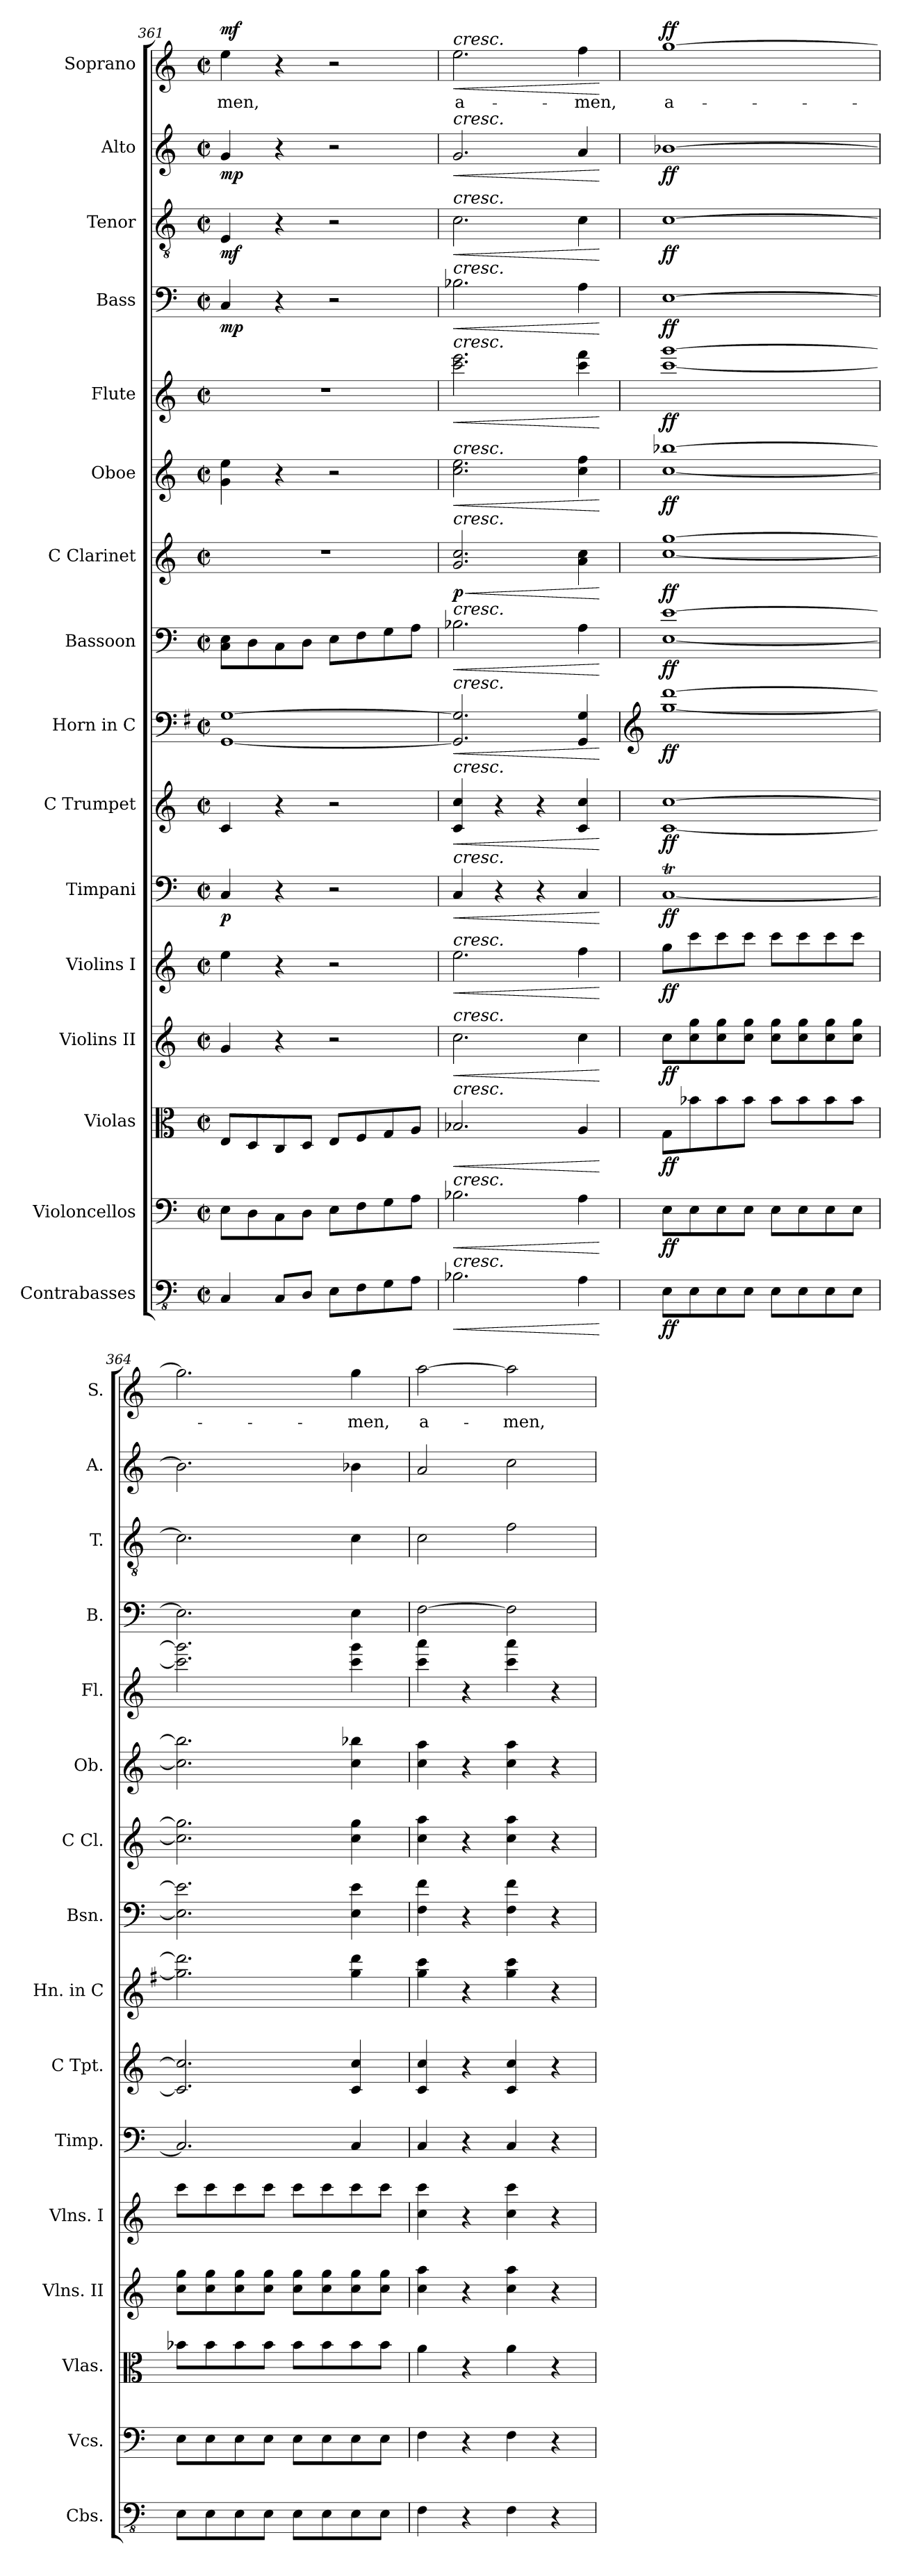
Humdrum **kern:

**kern	**dynam	**kern	**dynam	**kern	**dynam	**kern	**dynam	**kern	**dynam	**kern	**dynam	**kern	**dynam	**kern	**dynam	**kern	**dynam	**kern	**dynam	**kern	**dynam	**kern	**dynam	**kern	**dynam	**kern	**dynam	**kern	**dynam	**kern	**text	**dynam
*part16	*part16	*part15	*part15	*part14	*part14	*part13	*part13	*part12	*part12	*part11	*part11	*part10	*part10	*part9	*part9	*part8	*part8	*part7	*part7	*part6	*part6	*part5	*part5	*part4	*part4	*part3	*part3	*part2	*part2	*part1	*part1	*part1
*staff16	*staff16	*staff15	*staff15	*staff14	*staff14	*staff13	*staff13	*staff12	*staff12	*staff11	*staff11	*staff10	*staff10	*staff9	*staff9	*staff8	*staff8	*staff7	*staff7	*staff6	*staff6	*staff5	*staff5	*staff4	*staff4	*staff3	*staff3	*staff2	*staff2	*staff1	*staff1	*staff1
*I"Contrabasses	*	*I"Violoncellos	*	*I"Violas	*	*I"Violins II	*	*I"Violins I	*	*I"Timpani	*	*I"C Trumpet	*	*I"Horn in C	*	*I"Bassoon	*	*I"C Clarinet	*	*I"Oboe	*	*I"Flute	*	*I"Bass	*	*I"Tenor	*	*I"Alto	*	*I"Soprano	*	*
*I'Cbs.	*	*I'Vcs.	*	*I'Vlas.	*	*I'Vlns. II	*	*I'Vlns. I	*	*I'Timp.	*	*I'C Tpt.	*	*I'Hn. in C	*	*I'Bsn.	*	*I'C Cl.	*	*I'Ob.	*	*I'Fl.	*	*I'B.	*	*I'T.	*	*I'A.	*	*I'S.	*	*
*clefFv4	*	*clefF4	*	*clefC3	*	*clefG2	*	*clefG2	*	*clefF4	*	*clefG2	*	*clefF4	*	*clefF4	*	*clefG2	*	*clefG2	*	*clefG2	*	*clefF4	*	*clefGv2	*	*clefG2	*	*clefG2	*	*
*	*	*	*	*	*	*	*	*	*	*	*	*	*	*ITrd4c7	*	*	*	*ITrd1c2	*	*	*	*	*	*	*	*	*	*	*	*	*	*
*k[]	*	*k[]	*	*k[]	*	*k[]	*	*k[]	*	*k[]	*	*k[]	*	*k[]	*	*k[]	*	*k[b-e-]	*	*k[]	*	*k[]	*	*k[]	*	*k[]	*	*k[]	*	*k[]	*	*
*M2/2	*	*M2/2	*	*M2/2	*	*M2/2	*	*M2/2	*	*M2/2	*	*M2/2	*	*M2/2	*	*M2/2	*	*M2/2	*	*M2/2	*	*M2/2	*	*M2/2	*	*M2/2	*	*M2/2	*	*M2/2	*	*
*met(c|)	*	*met(c|)	*	*met(c|)	*	*met(c|)	*	*met(c|)	*	*met(c|)	*	*met(c|)	*	*met(c|)	*	*met(c|)	*	*met(c|)	*	*met(c|)	*	*met(c|)	*	*met(c|)	*	*met(c|)	*	*met(c|)	*	*met(c|)	*	*
=361	=361	=361	=361	=361	=361	=361	=361	=361	=361	=361	=361	=361	=361	=361	=361	=361	=361	=361	=361	=361	=361	=361	=361	=361	=361	=361	=361	=361	=361	=361	=361	=361
!	!	!	!	!	!	!	!	!	!	!	!LO:DY:b	!	!	!	!	!	!	!	!	!	!	!	!	!	!LO:DY:b	!	!LO:DY:b	!	!LO:DY:b	!	!LO:LY:b	!LO:DY:b
4CC/	.	8E\L	.	8E/L	.	4g/	.	4ee\	.	4C/	p	4c/	.	[1CC [1C	.	8C\ 8E\L	.	1r	.	4g\ 4ee\	.	1r	.	4C/	mp	4E/	mf	4g/	mp	4ee\	-men,	mf
.	.	8D\	.	8D/	.	.	.	.	.	.	.	.	.	.	.	8D\	.	.	.	.	.	.	.	.	.	.	.	.	.	.	.	.
8CC/L	.	8C\	.	8C/	.	4r	.	4r	.	4r	.	4r	.	.	.	8C\	.	.	.	4r	.	.	.	4r	.	4r	.	4r	.	4r	.	.
8DD/J	.	8D\J	.	8D/J	.	.	.	.	.	.	.	.	.	.	.	8D\J	.	.	.	.	.	.	.	.	.	.	.	.	.	.	.	.
8EE\L	.	8E\L	.	8E/L	.	2r	.	2r	.	2r	.	2r	.	.	.	8E\L	.	.	.	2r	.	.	.	2r	.	2r	.	2r	.	2r	.	.
8FF\	.	8F\	.	8F/	.	.	.	.	.	.	.	.	.	.	.	8F\	.	.	.	.	.	.	.	.	.	.	.	.	.	.	.	.
8GG\	.	8G\	.	8G/	.	.	.	.	.	.	.	.	.	.	.	8G\	.	.	.	.	.	.	.	.	.	.	.	.	.	.	.	.
8AA\J	.	8A\J	.	8A/J	.	.	.	.	.	.	.	.	.	.	.	8A\J	.	.	.	.	.	.	.	.	.	.	.	.	.	.	.	.
=362	=362	=362	=362	=362	=362	=362	=362	=362	=362	=362	=362	=362	=362	=362	=362	=362	=362	=362	=362	=362	=362	=362	=362	=362	=362	=362	=362	=362	=362	=362	=362	=362
!	!	!	!	!	!	!	!	!	!	!	!	!	!	!	!	!	!	!	!	!	!	!	!	!	!	!	!	!	!	!LO:TX:a:i:t=cresc.	!	!
!	!	!	!	!	!	!	!	!	!	!	!	!	!	!	!	!	!	!	!	!	!	!	!	!	!	!	!	!LO:TX:a:i:t=cresc.	!	!	!	!
!	!	!	!	!	!	!	!	!	!	!	!	!	!	!	!	!	!	!	!	!	!	!	!	!	!	!LO:TX:a:i:t=cresc.	!	!	!	!	!	!
!	!	!	!	!	!	!	!	!	!	!	!	!	!	!	!	!	!	!	!	!	!	!	!	!LO:TX:a:i:t=cresc.	!	!	!	!	!	!	!	!
!	!	!	!	!	!	!	!	!	!	!	!	!	!	!	!	!	!	!	!	!	!	!LO:TX:a:i:t=cresc.	!	!	!	!	!	!	!	!	!	!
!	!	!	!	!	!	!	!	!	!	!	!	!	!	!	!	!	!	!	!	!LO:TX:a:i:t=cresc.	!	!	!	!	!	!	!	!	!	!	!	!
!	!	!	!	!	!	!	!	!	!	!	!	!	!	!	!	!	!	!LO:TX:a:i:t=cresc.	!	!	!	!	!	!	!	!	!	!	!	!	!	!
!	!	!	!	!	!	!	!	!	!	!	!	!	!	!	!	!LO:TX:a:i:t=cresc.	!	!	!	!	!	!	!	!	!	!	!	!	!	!	!	!
!	!	!	!	!	!	!	!	!	!	!	!	!	!	!LO:TX:a:i:t=cresc.	!	!	!	!	!	!	!	!	!	!	!	!	!	!	!	!	!	!
!	!	!	!	!	!	!	!	!	!	!	!	!LO:TX:a:i:t=cresc.	!	!	!	!	!	!	!	!	!	!	!	!	!	!	!	!	!	!	!	!
!	!	!	!	!	!	!	!	!	!	!LO:TX:a:i:t=cresc.	!	!	!	!	!	!	!	!	!	!	!	!	!	!	!	!	!	!	!	!	!	!
!	!	!	!	!	!	!	!	!LO:TX:a:i:t=cresc.	!	!	!	!	!	!	!	!	!	!	!	!	!	!	!	!	!	!	!	!	!	!	!	!
!	!	!	!	!	!	!LO:TX:a:i:t=cresc.	!	!	!	!	!	!	!	!	!	!	!	!	!	!	!	!	!	!	!	!	!	!	!	!	!	!
!	!	!	!	!LO:TX:a:i:t=cresc.	!	!	!	!	!	!	!	!	!	!	!	!	!	!	!	!	!	!	!	!	!	!	!	!	!	!	!	!
!	!	!LO:TX:a:i:t=cresc.	!	!	!	!	!	!	!	!	!	!	!	!	!	!	!	!	!	!	!	!	!	!	!	!	!	!	!	!	!	!
!LO:TX:a:i:t=cresc.	!	!	!	!	!	!	!	!	!	!	!	!	!	!	!	!	!	!	!	!	!	!	!	!	!	!	!	!	!	!	!	!
!	!LO:HP:b	!	!LO:HP:b	!	!LO:HP:b	!	!LO:HP:b	!	!LO:HP:b	!	!LO:HP:b	!	!LO:HP:b	!	!LO:HP:b	!	!LO:HP:b	!	!LO:HP:b	!	!LO:HP:b	!	!LO:HP:b	!	!LO:HP:b	!	!LO:HP:b	!	!LO:HP:b	!	!LO:LY:b	!LO:HP:b
!	!	!	!	!	!	!	!	!	!	!	!	!	!	!	!	!	!	!	!LO:DY:n=1:b	!	!	!	!	!	!	!	!	!	!	!	!	!
2.BB-X\	<	2.B-X\	<	2.B-X/	<	2.cc\	<	2.ee\	<	4C/	<	4c/ 4cc/	<	2.CC/] 2.C/]	<	2.B-X\	<	2.f/ 2.b-/	< p	2.cc\ 2.ee\	<	2.ccc\ 2.eee\	<	2.B-X\	<	2.c\	<	2.g/	<	2.ee\	a-	<
.	.	.	.	.	.	.	.	.	.	4r	.	4r	.	.	.	.	.	.	.	.	.	.	.	.	.	.	.	.	.	.	.	.
.	.	.	.	.	.	.	.	.	.	4r	.	4r	.	.	.	.	.	.	.	.	.	.	.	.	.	.	.	.	.	.	.	.
!	!	!	!	!	!	!	!	!	!	!	!	!	!	!	!	!	!	!	!	!	!	!	!	!	!	!	!	!	!	!	!LO:LY:b	!
4AA\	.	4A\	.	4A/	.	4cc\	.	4ff\	.	4C/	.	4c/ 4cc/	.	4CC/ 4C/	.	4A\	.	4g\ 4b-\	.	4cc\ 4ff\	.	4ccc\ 4fff\	.	4A\	.	4c\	.	4a/	.	4ff\	-men,	.
.	[	.	[	.	[	.	[	.	[	.	[	.	[	.	[	.	[	.	[	.	[	.	[	.	[	.	[	.	[	.	.	[
=363	=363	=363	=363	=363	=363	=363	=363	=363	=363	=363	=363	=363	=363	=363	=363	=363	=363	=363	=363	=363	=363	=363	=363	=363	=363	=363	=363	=363	=363	=363	=363	=363
*	*	*	*	*	*	*	*	*	*	*	*	*	*	*clefG2	*	*	*	*	*	*	*	*	*	*	*	*	*	*	*	*	*	*
!	!LO:DY:b	!	!LO:DY:b	!	!LO:DY:b	!	!LO:DY:b	!	!LO:DY:b	!	!LO:DY:b	!	!LO:DY:b	!	!LO:DY:b	!	!LO:DY:b	!	!LO:DY:b	!	!LO:DY:b	!	!LO:DY:b	!	!LO:DY:b	!	!LO:DY:b	!	!LO:DY:b	!	!LO:LY:b	!LO:DY:a
8EE\L	ff	8E\L	ff	8G\L	ff	8cc\L	ff	8gg\L	ff	[1CT	ff	[1c [1cc	ff	[1cc [1gg	ff	[1E [1e	ff	[1b- [1ff	ff	[1cc [1bb-X	ff	[1ccc [1ggg	ff	[1E	ff	[1c	ff	[1b-X	ff	[1gg	a-	ff
8EE\	.	8E\	.	8b-X\	.	8cc\ 8gg\	.	8ccc\	.	.	.	.	.	.	.	.	.	.	.	.	.	.	.	.	.	.	.	.	.	.	.	.
8EE\	.	8E\	.	8b-\	.	8cc\ 8gg\	.	8ccc\	.	.	.	.	.	.	.	.	.	.	.	.	.	.	.	.	.	.	.	.	.	.	.	.
8EE\J	.	8E\J	.	8b-\J	.	8cc\ 8gg\J	.	8ccc\J	.	.	.	.	.	.	.	.	.	.	.	.	.	.	.	.	.	.	.	.	.	.	.	.
8EE\L	.	8E\L	.	8b-\L	.	8cc\ 8gg\L	.	8ccc\L	.	.	.	.	.	.	.	.	.	.	.	.	.	.	.	.	.	.	.	.	.	.	.	.
8EE\	.	8E\	.	8b-\	.	8cc\ 8gg\	.	8ccc\	.	.	.	.	.	.	.	.	.	.	.	.	.	.	.	.	.	.	.	.	.	.	.	.
8EE\	.	8E\	.	8b-\	.	8cc\ 8gg\	.	8ccc\	.	.	.	.	.	.	.	.	.	.	.	.	.	.	.	.	.	.	.	.	.	.	.	.
8EE\J	.	8E\J	.	8b-\J	.	8cc\ 8gg\J	.	8ccc\J	.	.	.	.	.	.	.	.	.	.	.	.	.	.	.	.	.	.	.	.	.	.	.	.
!!LO:PB:g=z
=364	=364	=364	=364	=364	=364	=364	=364	=364	=364	=364	=364	=364	=364	=364	=364	=364	=364	=364	=364	=364	=364	=364	=364	=364	=364	=364	=364	=364	=364	=364	=364	=364
8EE\L	.	8E\L	.	8b-X\L	.	8cc\ 8gg\L	.	8ccc\L	.	2.C/]	.	2.c/] 2.cc/]	.	2.cc\] 2.gg\]	.	2.E\] 2.e\]	.	2.b-\] 2.ff\]	.	2.cc\] 2.bb-\]	.	2.ccc\] 2.ggg\]	.	2.E\]	.	2.c\]	.	2.b-\]	.	2.gg\]	.	.
8EE\	.	8E\	.	8b-\	.	8cc\ 8gg\	.	8ccc\	.	.	.	.	.	.	.	.	.	.	.	.	.	.	.	.	.	.	.	.	.	.	.	.
8EE\	.	8E\	.	8b-\	.	8cc\ 8gg\	.	8ccc\	.	.	.	.	.	.	.	.	.	.	.	.	.	.	.	.	.	.	.	.	.	.	.	.
8EE\J	.	8E\J	.	8b-\J	.	8cc\ 8gg\J	.	8ccc\J	.	.	.	.	.	.	.	.	.	.	.	.	.	.	.	.	.	.	.	.	.	.	.	.
8EE\L	.	8E\L	.	8b-\L	.	8cc\ 8gg\L	.	8ccc\L	.	.	.	.	.	.	.	.	.	.	.	.	.	.	.	.	.	.	.	.	.	.	.	.
8EE\	.	8E\	.	8b-\	.	8cc\ 8gg\	.	8ccc\	.	.	.	.	.	.	.	.	.	.	.	.	.	.	.	.	.	.	.	.	.	.	.	.
!	!	!	!	!	!	!	!	!	!	!	!	!	!	!	!	!	!	!	!	!	!	!	!	!	!	!	!	!	!	!	!LO:LY:b	!
8EE\	.	8E\	.	8b-\	.	8cc\ 8gg\	.	8ccc\	.	4C/	.	4c/ 4cc/	.	4cc\ 4gg\	.	4E\ 4e\	.	4b-\ 4ff\	.	4cc\ 4bb-X\	.	4ccc\ 4ggg\	.	4E\	.	4c\	.	4b-X\	.	4gg\	-men,	.
8EE\J	.	8E\J	.	8b-\J	.	8cc\ 8gg\J	.	8ccc\J	.	.	.	.	.	.	.	.	.	.	.	.	.	.	.	.	.	.	.	.	.	.	.	.
!!LO:PB:g=z
=365	=365	=365	=365	=365	=365	=365	=365	=365	=365	=365	=365	=365	=365	=365	=365	=365	=365	=365	=365	=365	=365	=365	=365	=365	=365	=365	=365	=365	=365	=365	=365	=365
!	!	!	!	!	!	!	!	!	!	!	!	!	!	!	!	!	!	!	!	!	!	!	!	!	!	!	!	!	!	!	!LO:LY:b	!
4FF\	.	4F\	.	4a\	.	4cc\ 4aa\	.	4cc\ 4ccc\	.	4C/	.	4c/ 4cc/	.	4cc\ 4ff\	.	4F\ 4f\	.	4b-\ 4gg\	.	4cc\ 4aa\	.	4ccc\ 4aaa\	.	[2F\	.	2c\	.	2a/	.	[2aa\	a-	.
4r	.	4r	.	4r	.	4r	.	4r	.	4r	.	4r	.	4r	.	4r	.	4r	.	4r	.	4r	.	.	.	.	.	.	.	.	.	.
!	!	!	!	!	!	!	!	!	!	!	!	!	!	!	!	!	!	!	!	!	!	!	!	!	!	!	!	!	!	!	!LO:LY:b	!
4FF\	.	4F\	.	4a\	.	4cc\ 4aa\	.	4cc\ 4ccc\	.	4C/	.	4c/ 4cc/	.	4cc\ 4ff\	.	4F\ 4f\	.	4b-\ 4gg\	.	4cc\ 4aa\	.	4ccc\ 4aaa\	.	2F\]	.	2f\	.	2cc\	.	2aa\]	-men,	.
4r	.	4r	.	4r	.	4r	.	4r	.	4r	.	4r	.	4r	.	4r	.	4r	.	4r	.	4r	.	.	.	.	.	.	.	.	.	.
=	=	=	=	=	=	=	=	=	=	=	=	=	=	=	=	=	=	=	=	=	=	=	=	=	=	=	=	=	=	=	=	=
*-	*-	*-	*-	*-	*-	*-	*-	*-	*-	*-	*-	*-	*-	*-	*-	*-	*-	*-	*-	*-	*-	*-	*-	*-	*-	*-	*-	*-	*-	*-	*-	*-
